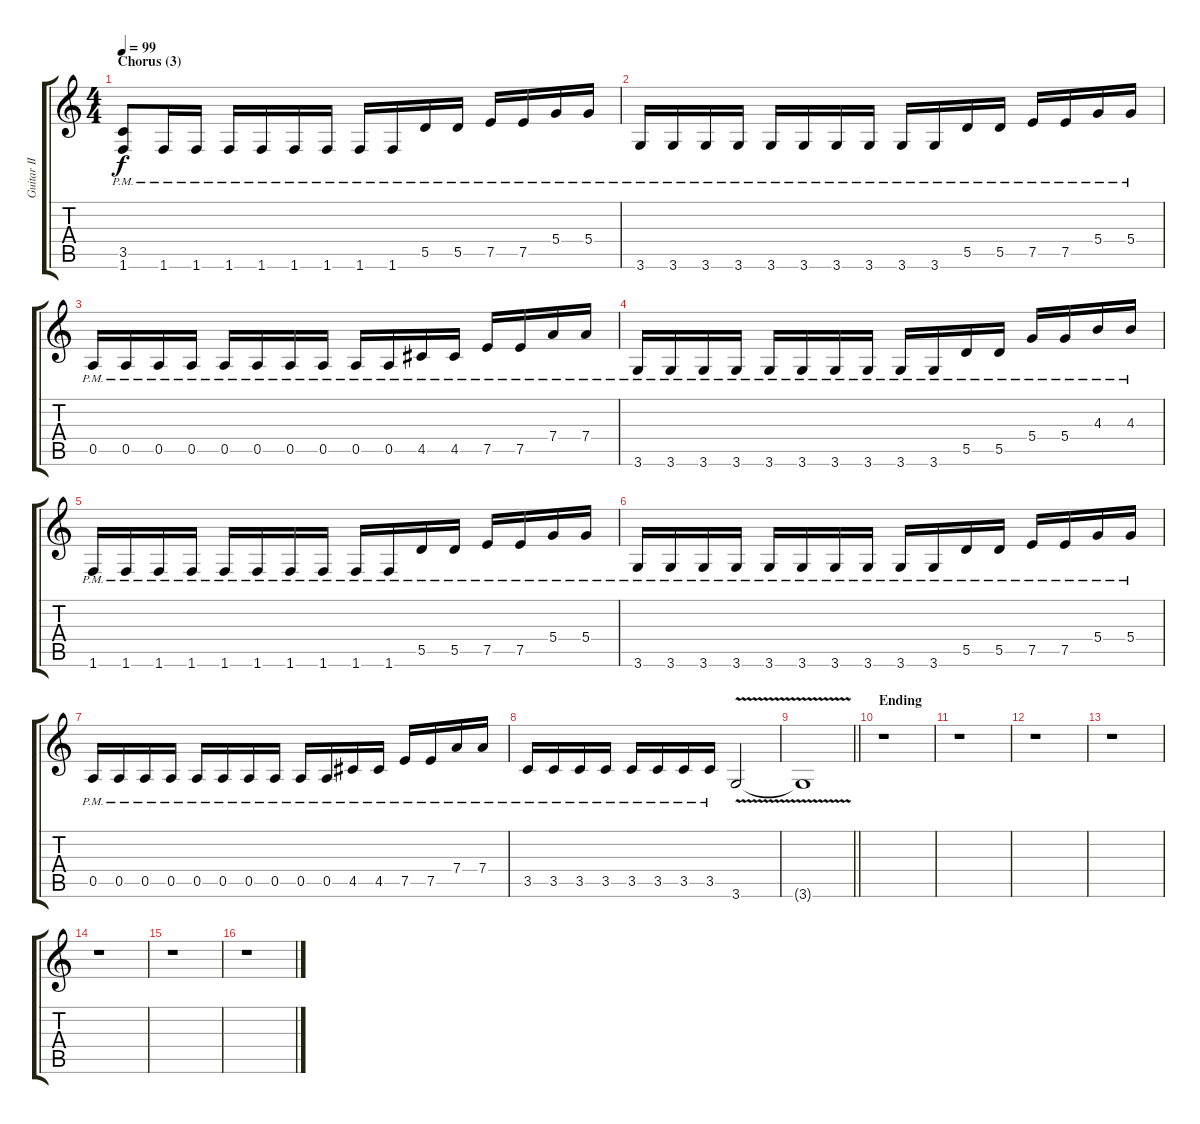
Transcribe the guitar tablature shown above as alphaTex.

\track ("Guitar II" "Guitar II") {instrument distortionguitar}
\staff {score tabs}
\tuning (E4 B3 G3 D3 A2 E2) {hide}
\ts (4 4)
\section ("" "Chorus (3)")
\tempo 99
\clef g2
\ks c
(3.5{pm} 1.6{pm}).8{dy f} 1.6{pm}.16 1.6{pm}.16 1.6{pm}.16 1.6{pm}.16 1.6{pm}.16 1.6{pm}.16 1.6{pm}.16 1.6{pm}.16 5.5{pm}.16 5.5{pm}.16 7.5{pm}.16 7.5{pm}.16 5.4{pm}.16 5.4{pm}.16 |
3.6{pm}.16 3.6{pm}.16 3.6{pm}.16 3.6{pm}.16 3.6{pm}.16 3.6{pm}.16 3.6{pm}.16 3.6{pm}.16 3.6{pm}.16 3.6{pm}.16 5.5{pm}.16 5.5{pm}.16 7.5{pm}.16 7.5{pm}.16 5.4{pm}.16 5.4{pm}.16 |
0.5{pm}.16 0.5{pm}.16 0.5{pm}.16 0.5{pm}.16 0.5{pm}.16 0.5{pm}.16 0.5{pm}.16 0.5{pm}.16 0.5{pm}.16 0.5{pm}.16 4.5{pm}.16 4.5{pm}.16 7.5{pm}.16 7.5{pm}.16 7.4{pm}.16 7.4{pm}.16 |
3.6{pm}.16 3.6{pm}.16 3.6{pm}.16 3.6{pm}.16 3.6{pm}.16 3.6{pm}.16 3.6{pm}.16 3.6{pm}.16 3.6{pm}.16 3.6{pm}.16 5.5{pm}.16 5.5{pm}.16 5.4{pm}.16 5.4{pm}.16 4.3{pm}.16 4.3{pm}.16 |
1.6{pm}.16 1.6{pm}.16 1.6{pm}.16 1.6{pm}.16 1.6{pm}.16 1.6{pm}.16 1.6{pm}.16 1.6{pm}.16 1.6{pm}.16 1.6{pm}.16 5.5{pm}.16 5.5{pm}.16 7.5{pm}.16 7.5{pm}.16 5.4{pm}.16 5.4{pm}.16 |
3.6{pm}.16 3.6{pm}.16 3.6{pm}.16 3.6{pm}.16 3.6{pm}.16 3.6{pm}.16 3.6{pm}.16 3.6{pm}.16 3.6{pm}.16 3.6{pm}.16 5.5{pm}.16 5.5{pm}.16 7.5{pm}.16 7.5{pm}.16 5.4{pm}.16 5.4{pm}.16 |
0.5{pm}.16 0.5{pm}.16 0.5{pm}.16 0.5{pm}.16 0.5{pm}.16 0.5{pm}.16 0.5{pm}.16 0.5{pm}.16 0.5{pm}.16 0.5{pm}.16 4.5{pm}.16 4.5{pm}.16 7.5{pm}.16 7.5{pm}.16 7.4{pm}.16 7.4{pm}.16 |
3.5{pm}.16 3.5{pm}.16 3.5{pm}.16 3.5{pm}.16 3.5{pm}.16 3.5{pm}.16 3.5{pm}.16 3.5{pm}.16 3.6{v}.2 |
\barLineRight lightlight
3.6{t}.1 |
\section ("" "Ending")
r.1 |
r.1 |
r.1 |
r.1 |
r.1 |
r.1 |
r.1
